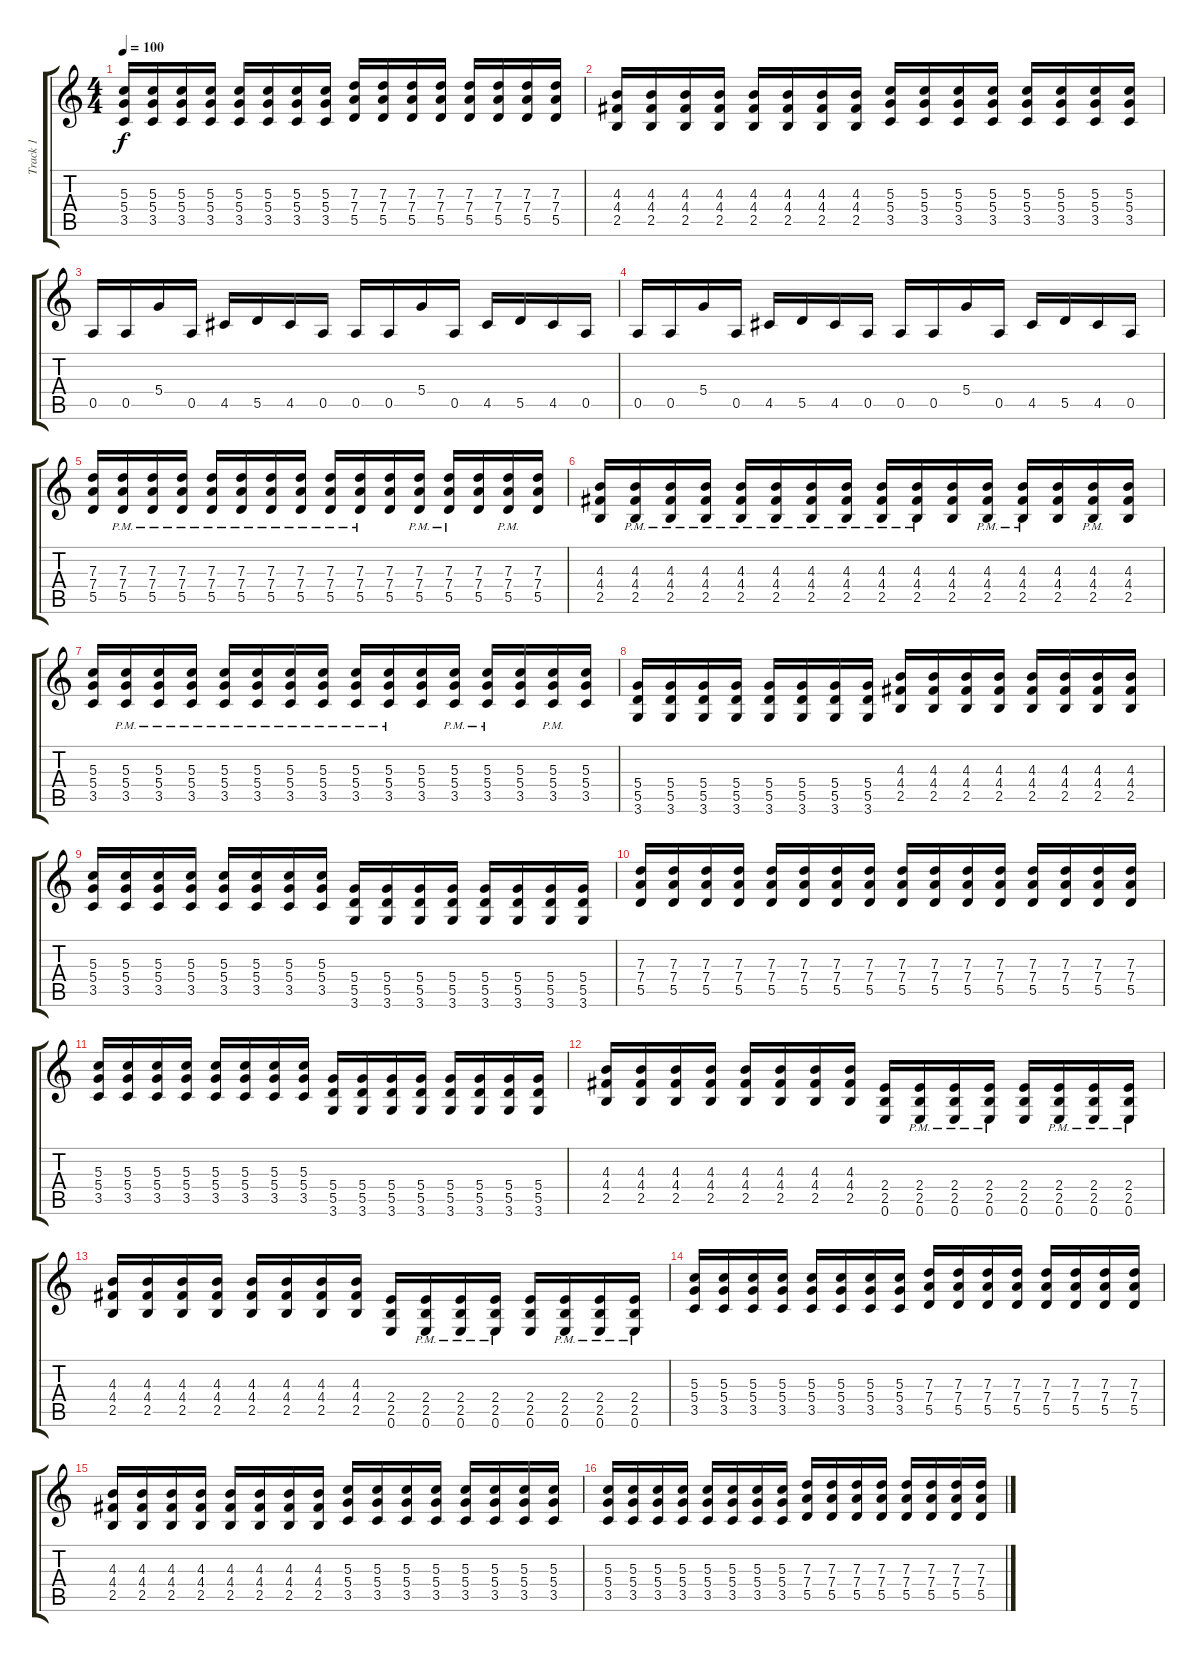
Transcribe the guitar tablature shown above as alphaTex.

\track ("Track 1" "Track 1") {instrument distortionguitar}
\staff {score tabs}
\tuning (E4 B3 G3 D3 A2 E2) {hide}
\ts (4 4)
\tempo 100
\clef g2
\ks c
(5.3 5.4 3.5).16{dy f} (5.3 5.4 3.5).16 (5.3 5.4 3.5).16 (5.3 5.4 3.5).16 (5.3 5.4 3.5).16 (5.3 5.4 3.5).16 (5.3 5.4 3.5).16 (5.3 5.4 3.5).16 (7.3 7.4 5.5).16 (7.3 7.4 5.5).16 (7.3 7.4 5.5).16 (7.3 7.4 5.5).16 (7.3 7.4 5.5).16 (7.3 7.4 5.5).16 (7.3 7.4 5.5).16 (7.3 7.4 5.5).16 |
(4.3 4.4 2.5).16 (4.3 4.4 2.5).16 (4.3 4.4 2.5).16 (4.3 4.4 2.5).16 (4.3 4.4 2.5).16 (4.3 4.4 2.5).16 (4.3 4.4 2.5).16 (4.3 4.4 2.5).16 (5.3 5.4 3.5).16 (5.3 5.4 3.5).16 (5.3 5.4 3.5).16 (5.3 5.4 3.5).16 (5.3 5.4 3.5).16 (5.3 5.4 3.5).16 (5.3 5.4 3.5).16 (5.3 5.4 3.5).16 |
0.5.16 0.5.16 5.4.16 0.5.16 4.5.16 5.5.16 4.5.16 0.5.16 0.5.16 0.5.16 5.4.16 0.5.16 4.5.16 5.5.16 4.5.16 0.5.16 |
0.5.16 0.5.16 5.4.16 0.5.16 4.5.16 5.5.16 4.5.16 0.5.16 0.5.16 0.5.16 5.4.16 0.5.16 4.5.16 5.5.16 4.5.16 0.5.16 |
(7.3 7.4 5.5).16 (7.3{pm} 7.4{pm} 5.5{pm}).16 (7.3{pm} 7.4{pm} 5.5{pm}).16 (7.3{pm} 7.4{pm} 5.5{pm}).16 (7.3{pm} 7.4{pm} 5.5{pm}).16 (7.3{pm} 7.4{pm} 5.5{pm}).16 (7.3{pm} 7.4{pm} 5.5{pm}).16 (7.3{pm} 7.4{pm} 5.5{pm}).16 (7.3{pm} 7.4{pm} 5.5{pm}).16 (7.3{pm} 7.4{pm} 5.5{pm}).16 (7.3 7.4 5.5).16 (7.3{pm} 7.4{pm} 5.5{pm}).16 (7.3{pm} 7.4{pm} 5.5{pm}).16 (7.3 7.4 5.5).16 (7.3{pm} 7.4{pm} 5.5{pm}).16 (7.3 7.4 5.5).16 |
(4.3 4.4 2.5).16 (4.3{pm} 4.4{pm} 2.5{pm}).16 (4.3{pm} 4.4{pm} 2.5{pm}).16 (4.3{pm} 4.4{pm} 2.5{pm}).16 (4.3{pm} 4.4{pm} 2.5{pm}).16 (4.3{pm} 4.4{pm} 2.5{pm}).16 (4.3{pm} 4.4{pm} 2.5{pm}).16 (4.3{pm} 4.4{pm} 2.5{pm}).16 (4.3{pm} 4.4{pm} 2.5{pm}).16 (4.3{pm} 4.4{pm} 2.5{pm}).16 (4.3 4.4 2.5).16 (4.3{pm} 4.4{pm} 2.5{pm}).16 (4.3{pm} 4.4{pm} 2.5{pm}).16 (4.3 4.4 2.5).16 (4.3{pm} 4.4{pm} 2.5{pm}).16 (4.3 4.4 2.5).16 |
(5.3 5.4 3.5).16 (5.3{pm} 5.4{pm} 3.5{pm}).16 (5.3{pm} 5.4{pm} 3.5{pm}).16 (5.3{pm} 5.4{pm} 3.5{pm}).16 (5.3{pm} 5.4{pm} 3.5{pm}).16 (5.3{pm} 5.4{pm} 3.5{pm}).16 (5.3{pm} 5.4{pm} 3.5{pm}).16 (5.3{pm} 5.4{pm} 3.5{pm}).16 (5.3{pm} 5.4{pm} 3.5{pm}).16 (5.3{pm} 5.4{pm} 3.5{pm}).16 (5.3 5.4 3.5).16 (5.3{pm} 5.4{pm} 3.5{pm}).16 (5.3{pm} 5.4{pm} 3.5{pm}).16 (5.3 5.4 3.5).16 (5.3{pm} 5.4{pm} 3.5{pm}).16 (5.3 5.4 3.5).16 |
(5.4 5.5 3.6).16 (5.4 5.5 3.6).16 (5.4 5.5 3.6).16 (5.4 5.5 3.6).16 (5.4 5.5 3.6).16 (5.4 5.5 3.6).16 (5.4 5.5 3.6).16 (5.4 5.5 3.6).16 (4.3 4.4 2.5).16 (4.3 4.4 2.5).16 (4.3 4.4 2.5).16 (4.3 4.4 2.5).16 (4.3 4.4 2.5).16 (4.3 4.4 2.5).16 (4.3 4.4 2.5).16 (4.3 4.4 2.5).16 |
(5.3 5.4 3.5).16 (5.3 5.4 3.5).16 (5.3 5.4 3.5).16 (5.3 5.4 3.5).16 (5.3 5.4 3.5).16 (5.3 5.4 3.5).16 (5.3 5.4 3.5).16 (5.3 5.4 3.5).16 (5.4 5.5 3.6).16 (5.4 5.5 3.6).16 (5.4 5.5 3.6).16 (5.4 5.5 3.6).16 (5.4 5.5 3.6).16 (5.4 5.5 3.6).16 (5.4 5.5 3.6).16 (5.4 5.5 3.6).16 |
(7.3 7.4 5.5).16 (7.3 7.4 5.5).16 (7.3 7.4 5.5).16 (7.3 7.4 5.5).16 (7.3 7.4 5.5).16 (7.3 7.4 5.5).16 (7.3 7.4 5.5).16 (7.3 7.4 5.5).16 (7.3 7.4 5.5).16 (7.3 7.4 5.5).16 (7.3 7.4 5.5).16 (7.3 7.4 5.5).16 (7.3 7.4 5.5).16 (7.3 7.4 5.5).16 (7.3 7.4 5.5).16 (7.3 7.4 5.5).16 |
(5.3 5.4 3.5).16 (5.3 5.4 3.5).16 (5.3 5.4 3.5).16 (5.3 5.4 3.5).16 (5.3 5.4 3.5).16 (5.3 5.4 3.5).16 (5.3 5.4 3.5).16 (5.3 5.4 3.5).16 (5.4 5.5 3.6).16 (5.4 5.5 3.6).16 (5.4 5.5 3.6).16 (5.4 5.5 3.6).16 (5.4 5.5 3.6).16 (5.4 5.5 3.6).16 (5.4 5.5 3.6).16 (5.4 5.5 3.6).16 |
(4.3 4.4 2.5).16 (4.3 4.4 2.5).16 (4.3 4.4 2.5).16 (4.3 4.4 2.5).16 (4.3 4.4 2.5).16 (4.3 4.4 2.5).16 (4.3 4.4 2.5).16 (4.3 4.4 2.5).16 (2.4 2.5 0.6).16 (2.4{pm} 2.5{pm} 0.6{pm}).16 (2.4{pm} 2.5{pm} 0.6{pm}).16 (2.4{pm} 2.5{pm} 0.6{pm}).16 (2.4 2.5 0.6).16 (2.4{pm} 2.5{pm} 0.6{pm}).16 (2.4{pm} 2.5{pm} 0.6{pm}).16 (2.4{pm} 2.5{pm} 0.6{pm}).16 |
(4.3 4.4 2.5).16 (4.3 4.4 2.5).16 (4.3 4.4 2.5).16 (4.3 4.4 2.5).16 (4.3 4.4 2.5).16 (4.3 4.4 2.5).16 (4.3 4.4 2.5).16 (4.3 4.4 2.5).16 (2.4 2.5 0.6).16 (2.4{pm} 2.5{pm} 0.6{pm}).16 (2.4{pm} 2.5{pm} 0.6{pm}).16 (2.4{pm} 2.5{pm} 0.6{pm}).16 (2.4 2.5 0.6).16 (2.4{pm} 2.5{pm} 0.6{pm}).16 (2.4{pm} 2.5{pm} 0.6{pm}).16 (2.4{pm} 2.5{pm} 0.6{pm}).16 |
(5.3 5.4 3.5).16 (5.3 5.4 3.5).16 (5.3 5.4 3.5).16 (5.3 5.4 3.5).16 (5.3 5.4 3.5).16 (5.3 5.4 3.5).16 (5.3 5.4 3.5).16 (5.3 5.4 3.5).16 (7.3 7.4 5.5).16 (7.3 7.4 5.5).16 (7.3 7.4 5.5).16 (7.3 7.4 5.5).16 (7.3 7.4 5.5).16 (7.3 7.4 5.5).16 (7.3 7.4 5.5).16 (7.3 7.4 5.5).16 |
(4.3 4.4 2.5).16 (4.3 4.4 2.5).16 (4.3 4.4 2.5).16 (4.3 4.4 2.5).16 (4.3 4.4 2.5).16 (4.3 4.4 2.5).16 (4.3 4.4 2.5).16 (4.3 4.4 2.5).16 (5.3 5.4 3.5).16 (5.3 5.4 3.5).16 (5.3 5.4 3.5).16 (5.3 5.4 3.5).16 (5.3 5.4 3.5).16 (5.3 5.4 3.5).16 (5.3 5.4 3.5).16 (5.3 5.4 3.5).16 |
(5.3 5.4 3.5).16 (5.3 5.4 3.5).16 (5.3 5.4 3.5).16 (5.3 5.4 3.5).16 (5.3 5.4 3.5).16 (5.3 5.4 3.5).16 (5.3 5.4 3.5).16 (5.3 5.4 3.5).16 (7.3 7.4 5.5).16 (7.3 7.4 5.5).16 (7.3 7.4 5.5).16 (7.3 7.4 5.5).16 (7.3 7.4 5.5).16 (7.3 7.4 5.5).16 (7.3 7.4 5.5).16 (7.3 7.4 5.5).16
